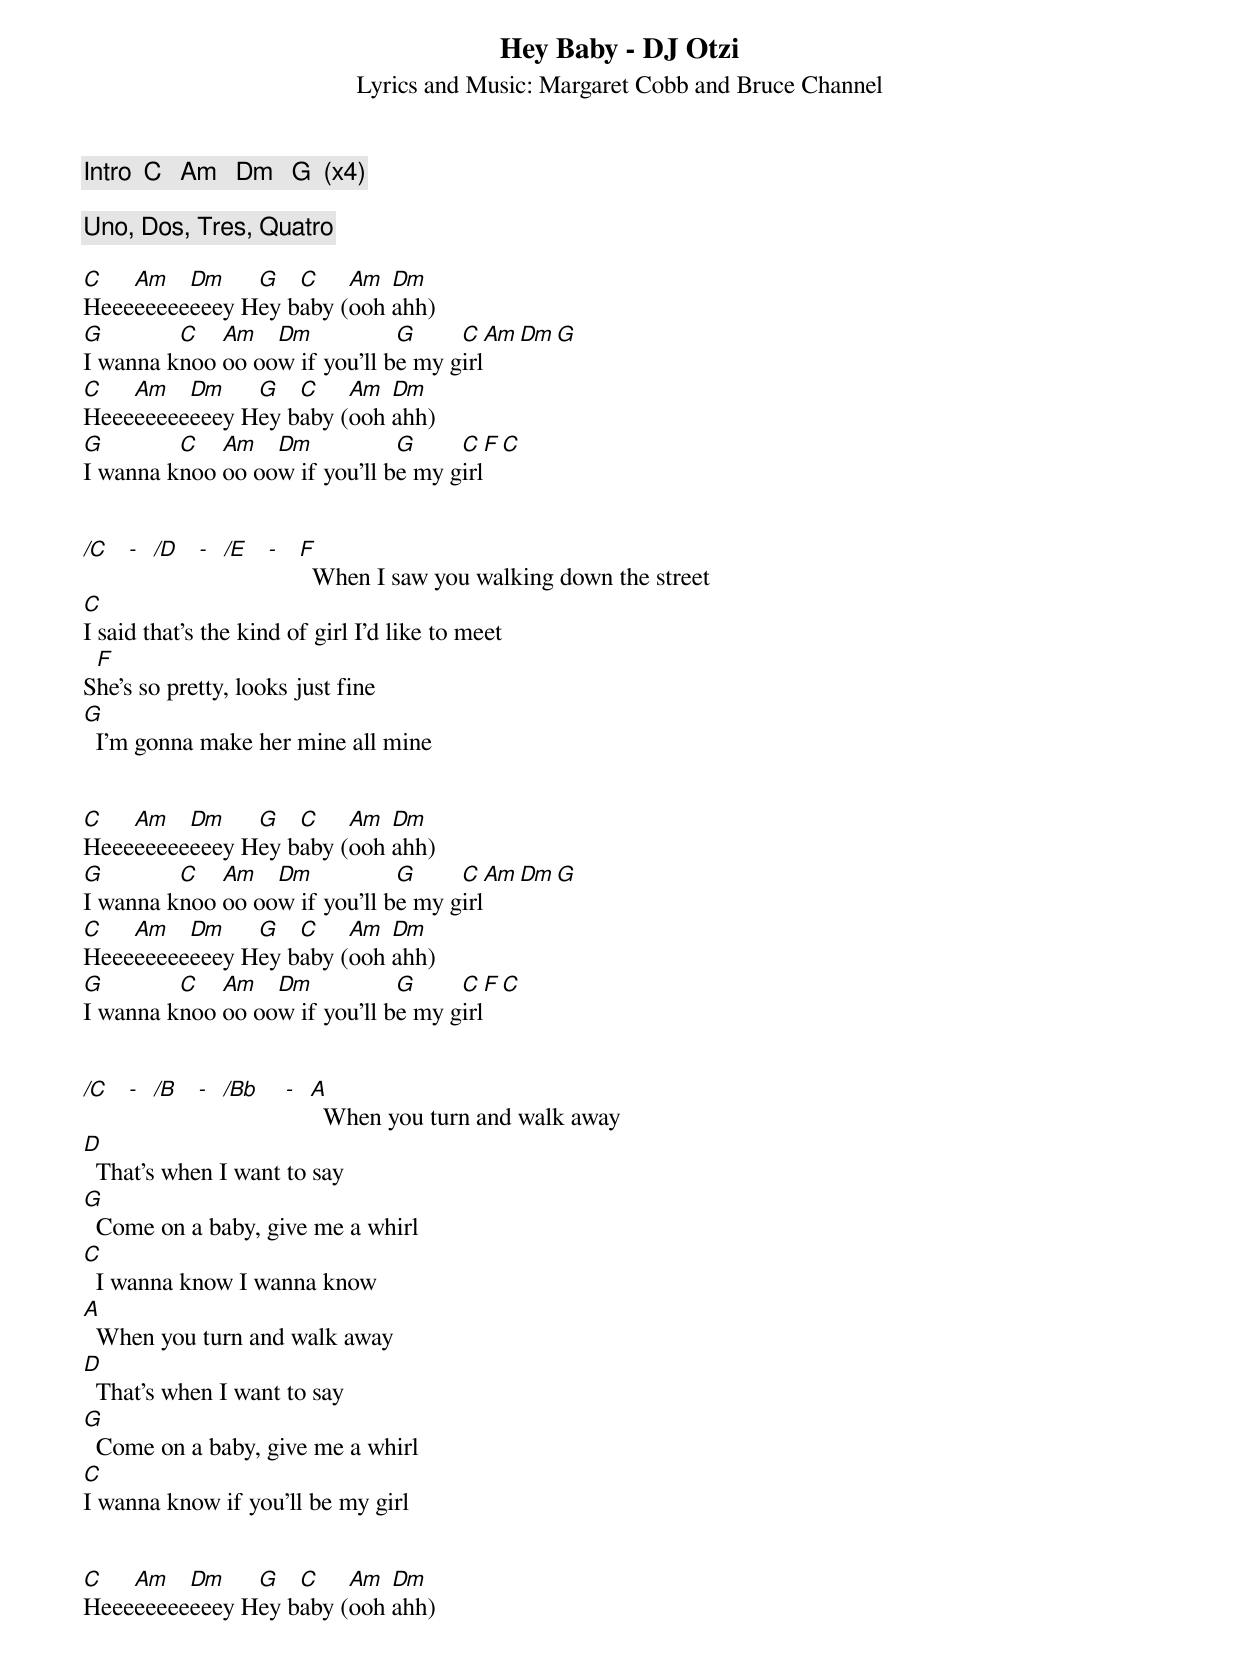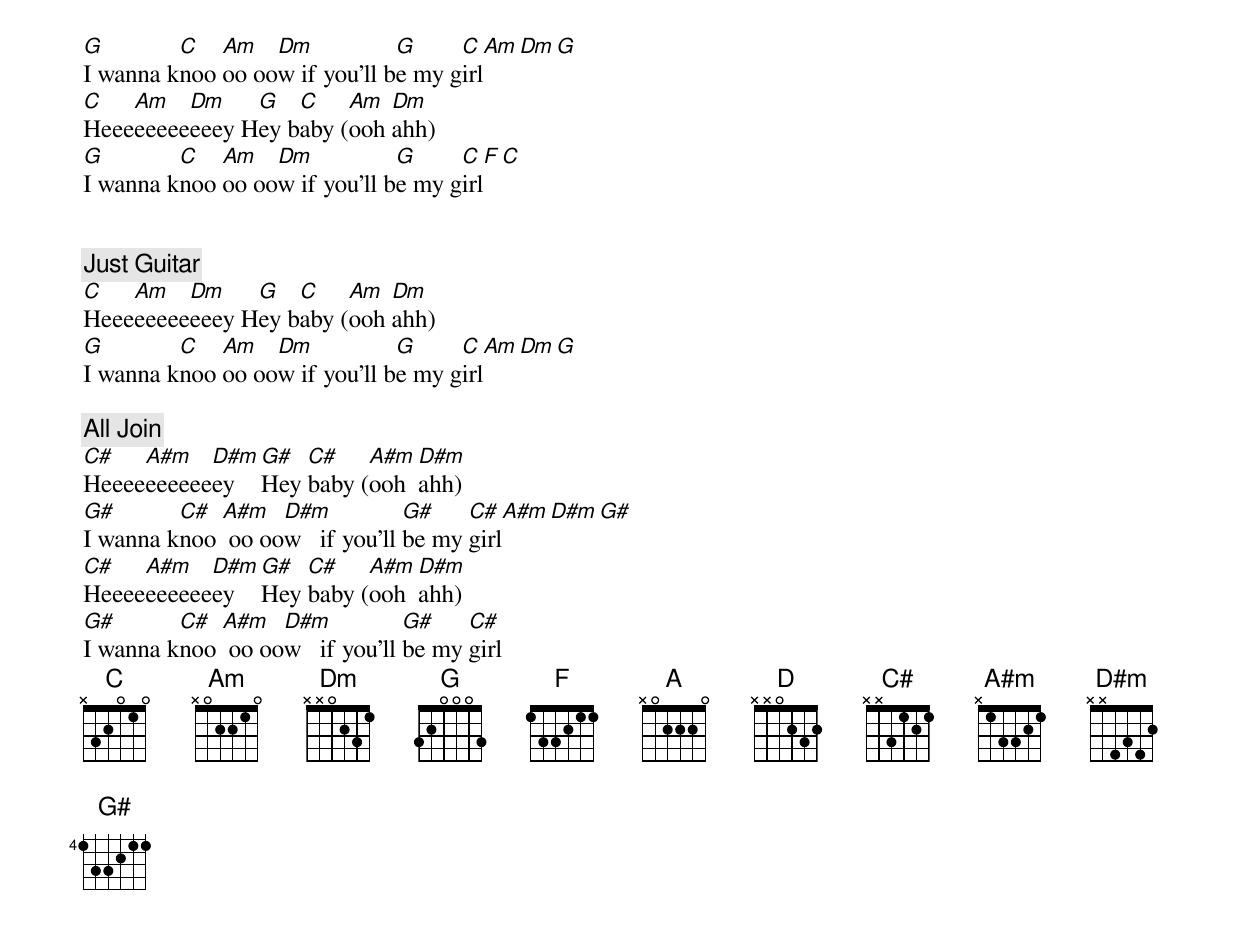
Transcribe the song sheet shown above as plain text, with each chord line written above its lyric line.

Hey Baby - DJ Otzi
Lyrics and Music: Margaret Cobb and Bruce Channel

[Intro]  C   Am   Dm   G  (x4)

Uno, Dos, Tres, Quatro

C   Am   Dm    G   C    Am  Dm
Heeeeeeeeeeey Hey baby (ooh ahh)
G        C   Am   Dm           G     C   Am   Dm   G
I wanna knoo oo oow if you'll be my girl
C   Am   Dm    G   C    Am  Dm
Heeeeeeeeeeey Hey baby (ooh ahh)
G        C   Am   Dm           G     C   F   C
I wanna knoo oo oow if you'll be my girl


/C - /D - /E -  F
                  When I saw you walking down the street
C
I said that's the kind of girl I'd like to meet
 F
She's so pretty, looks just fine
G
  I'm gonna make her mine all mine


C   Am   Dm    G   C    Am  Dm
Heeeeeeeeeeey Hey baby (ooh ahh)
G        C   Am   Dm           G     C   Am   Dm   G
I wanna knoo oo oow if you'll be my girl
C   Am   Dm    G   C    Am  Dm
Heeeeeeeeeeey Hey baby (ooh ahh)
G        C   Am   Dm           G     C   F   C
I wanna knoo oo oow if you'll be my girl


/C - /B - /Bb - A
                  When you turn and walk away
D
  That's when I want to say
G
  Come on a baby, give me a whirl
C
  I wanna know I wanna know
A
  When you turn and walk away
D
  That's when I want to say
G
  Come on a baby, give me a whirl
C
I wanna know if you'll be my girl


C   Am   Dm    G   C    Am  Dm
Heeeeeeeeeeey Hey baby (ooh ahh)
G        C   Am   Dm           G     C   Am   Dm   G
I wanna knoo oo oow if you'll be my girl
C   Am   Dm    G   C    Am  Dm
Heeeeeeeeeeey Hey baby (ooh ahh)
G        C   Am   Dm           G     C   F   C
I wanna knoo oo oow if you'll be my girl


[Just Guitar]
C   Am   Dm    G   C    Am  Dm
Heeeeeeeeeeey Hey baby (ooh ahh)
G        C   Am   Dm           G     C   Am   Dm   G
I wanna knoo oo oow if you'll be my girl

[All Join]
C#   A#m   D#m  G#  C#    A#m  D#m
Heeeeeeeeeeey   Hey baby (ooh  ahh)
G#       C#  A#m   D#m           G#    C#   A#m   D#m   G#
I wanna knoo  oo oow   if you'll be my girl
C#   A#m   D#m  G#  C#    A#m  D#m
Heeeeeeeeeeey   Hey baby (ooh  ahh)
G#       C#  A#m   D#m           G#    C#
I wanna knoo  oo oow   if you'll be my girl
